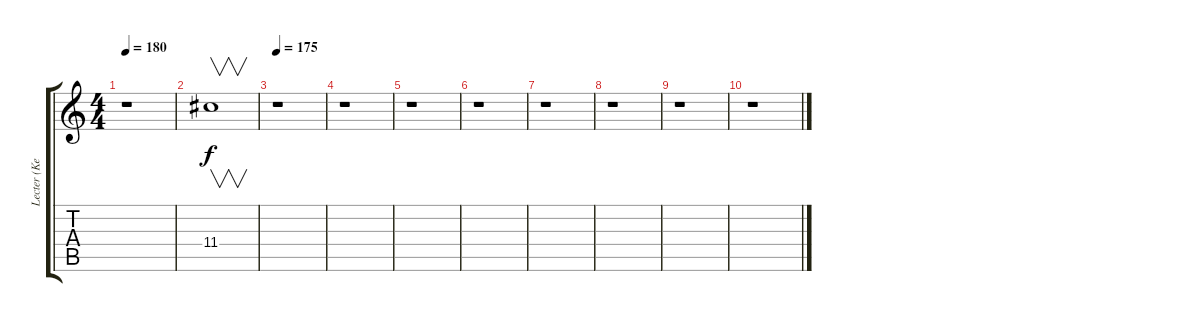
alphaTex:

\track ("Lecter (KeybExtra)" "Lecter (Ke") {instrument contrabass}
\staff {score tabs}
\tuning (E4 B3 G3 D3 A2 E2) {hide}
\ts (4 4)
\tempo 180
\clef g2
\ks c
r.1{dy f} |
11.4.1{v balance 6 instrument guitarharmonics} |
\tempo 175
r.1 |
r.1 |
r.1 |
r.1 |
r.1 |
r.1 |
r.1 |
r.1
